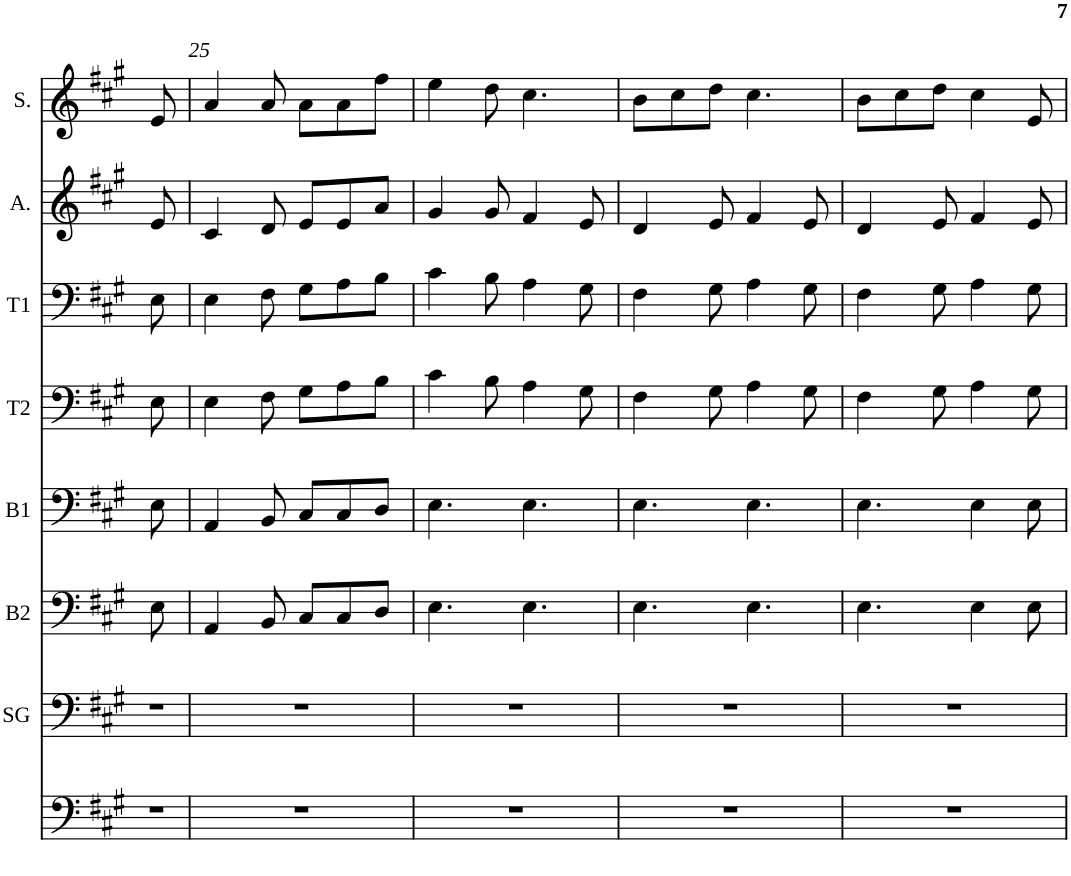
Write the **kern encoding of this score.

**kern	**kern	**kern	**kern	**kern	**kern	**kern	**kern
*part8	*part7	*part6	*part5	*part4	*part3	*part2	*part1
*staff8	*staff7	*staff6	*staff5	*staff4	*staff3	*staff2	*staff1
*I"Piano	*I"Some Guys	*I"Bass 2	*I"Bass 1	*I"Tenor 2	*I"Tenor 1	*I"Alto	*I"Soprano
*	*I'SG	*I'B2	*I'B1	*I'T2	*I'T1	*I'A.	*I'S.
!!LO:PB:g=z
*clefF4	*clefF4	*clefF4	*clefF4	*clefF4	*clefF4	*clefG2	*clefG2
*k[f#c#g#]	*k[f#c#g#]	*k[f#c#g#]	*k[f#c#g#]	*k[f#c#g#]	*k[f#c#g#]	*k[f#c#g#]	*k[f#c#g#]
*A:	*A:	*A:	*A:	*A:	*A:	*A:	*A:
*M6/8	*M6/8	*M6/8	*M6/8	*M6/8	*M6/8	*M6/8	*M6/8
=24X3	=24X3	=24X3	=24X3	=24X3	=24X3	=24X3	=24X3
2.r	2.r	8E\	8E\	8E\	8E\	8e/	8e/
.	.	2ryy	2ryy	2ryy	2ryy	2ryy	2ryy
.	.	8ryy	8ryy	8ryy	8ryy	8ryy	8ryy
=25	=25	=25	=25	=25	=25	=25	=25
2.r	2.r	4AA/	4AA/	4E\	4E\	4c#/	4a/
.	.	8BB/	8BB/	8F#\	8F#\	8d/	8a/
.	.	8C#/L	8C#/L	8G#\L	8G#\L	8e/L	8a\L
.	.	8C#/	8C#/	8A\	8A\	8e/	8a\
.	.	8D/J	8D/J	8B\J	8B\J	8a/J	8ff#\J
=26	=26	=26	=26	=26	=26	=26	=26
2.r	2.r	4.E\	4.E\	4c#\	4c#\	4g#/	4ee\
.	.	.	.	8B\	8B\	8g#/	8dd\
.	.	4.E\	4.E\	4A\	4A\	4f#/	4.cc#\
.	.	.	.	8G#\	8G#\	8e/	.
=27	=27	=27	=27	=27	=27	=27	=27
2.r	2.r	4.E\	4.E\	4F#\	4F#\	4d/	8b\L
.	.	.	.	.	.	.	8cc#\
.	.	.	.	8G#\	8G#\	8e/	8dd\J
.	.	4.E\	4.E\	4A\	4A\	4f#/	4.cc#\
.	.	.	.	8G#\	8G#\	8e/	.
=28	=28	=28	=28	=28	=28	=28	=28
2.r	2.r	4.E\	4.E\	4F#\	4F#\	4d/	8b\L
.	.	.	.	.	.	.	8cc#\
.	.	.	.	8G#\	8G#\	8e/	8dd\J
.	.	4E\	4E\	4A\	4A\	4f#/	4cc#\
.	.	8E\	8E\	8G#\	8G#\	8e/	8e/
=	=	=	=	=	=	=	=
*-	*-	*-	*-	*-	*-	*-	*-
